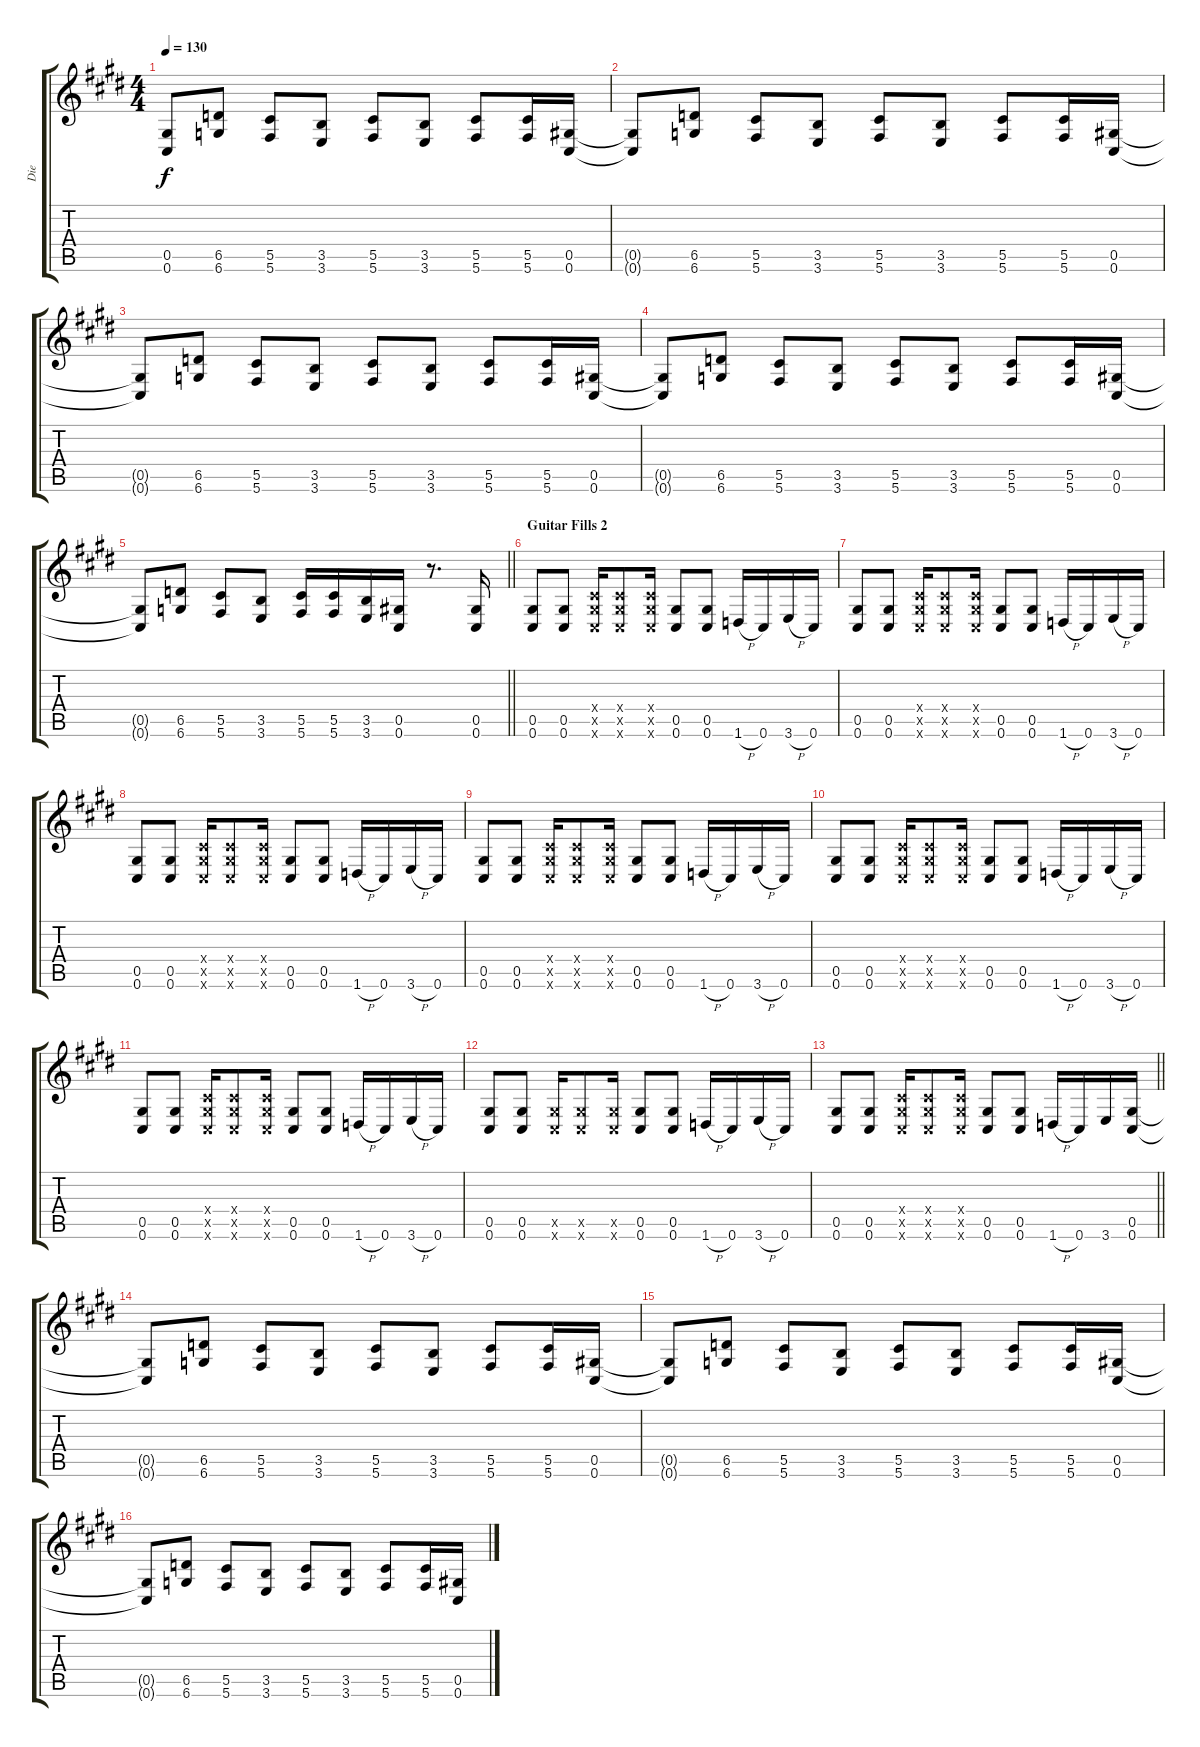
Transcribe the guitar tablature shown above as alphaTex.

\track ("Die" "Die") {instrument distortionguitar}
\staff {score tabs}
\tuning (Eb4 Bb3 Gb3 Db3 Ab2 Db2) {hide}
\ts (4 4)
\tempo 130
\clef g2
\ks e
(0.5{t} 0.6{t}).8{dy f} (6.5 6.6).8 (5.5 5.6).8 (3.5 3.6).8 (5.5 5.6).8 (3.5 3.6).8 (5.5 5.6).8 (5.5 5.6).16 (0.5 0.6).16 |
(0.5{t} 0.6{t}).8 (6.5 6.6).8 (5.5 5.6).8 (3.5 3.6).8 (5.5 5.6).8 (3.5 3.6).8 (5.5 5.6).8 (5.5 5.6).16 (0.5 0.6).16 |
(0.5{t} 0.6{t}).8 (6.5 6.6).8 (5.5 5.6).8 (3.5 3.6).8 (5.5 5.6).8 (3.5 3.6).8 (5.5 5.6).8 (5.5 5.6).16 (0.5 0.6).16 |
(0.5{t} 0.6{t}).8 (6.5 6.6).8 (5.5 5.6).8 (3.5 3.6).8 (5.5 5.6).8 (3.5 3.6).8 (5.5 5.6).8 (5.5 5.6).16 (0.5 0.6).16 |
\barLineRight lightlight
(0.5{t} 0.6{t}).8 (6.5 6.6).8 (5.5 5.6).8 (3.5 3.6).8 (5.5 5.6).16 (5.5 5.6).16 (3.5 3.6).16 (0.5 0.6).16 r.8{d} (0.5 0.6).16 |
\section ("" "Guitar Fills 2")
(0.5 0.6).8 (0.5 0.6).8 (0.4{x} 0.5{x} 0.6{x}).16 (0.4{x} 0.5{x} 0.6{x}).8 (0.4{x} 0.5{x} 0.6{x}).16 (0.5 0.6).8 (0.5 0.6).8 1.6{h}.16 0.6.16 3.6{h}.16 0.6.16 |
(0.5 0.6).8 (0.5 0.6).8 (0.4{x} 0.5{x} 0.6{x}).16 (0.4{x} 0.5{x} 0.6{x}).8 (0.4{x} 0.5{x} 0.6{x}).16 (0.5 0.6).8 (0.5 0.6).8 1.6{h}.16 0.6.16 3.6{h}.16 0.6.16 |
(0.5 0.6).8 (0.5 0.6).8 (0.4{x} 0.5{x} 0.6{x}).16 (0.4{x} 0.5{x} 0.6{x}).8 (0.4{x} 0.5{x} 0.6{x}).16 (0.5 0.6).8 (0.5 0.6).8 1.6{h}.16 0.6.16 3.6{h}.16 0.6.16 |
(0.5 0.6).8 (0.5 0.6).8 (0.4{x} 0.5{x} 0.6{x}).16 (0.4{x} 0.5{x} 0.6{x}).8 (0.4{x} 0.5{x} 0.6{x}).16 (0.5 0.6).8 (0.5 0.6).8 1.6{h}.16 0.6.16 3.6{h}.16 0.6.16 |
(0.5 0.6).8 (0.5 0.6).8 (0.4{x} 0.5{x} 0.6{x}).16 (0.4{x} 0.5{x} 0.6{x}).8 (0.4{x} 0.5{x} 0.6{x}).16 (0.5 0.6).8 (0.5 0.6).8 1.6{h}.16 0.6.16 3.6{h}.16 0.6.16 |
(0.5 0.6).8 (0.5 0.6).8 (0.4{x} 0.5{x} 0.6{x}).16 (0.4{x} 0.5{x} 0.6{x}).8 (0.4{x} 0.5{x} 0.6{x}).16 (0.5 0.6).8 (0.5 0.6).8 1.6{h}.16 0.6.16 3.6{h}.16 0.6.16 |
(0.5 0.6).8 (0.5 0.6).8 (0.5{x} 0.6{x}).16 (0.5{x} 0.6{x}).8 (0.5{x} 0.6{x}).16 (0.5 0.6).8 (0.5 0.6).8 1.6{h}.16 0.6.16 3.6{h}.16 0.6.16 |
\barLineRight lightlight
(0.5 0.6).8 (0.5 0.6).8 (0.4{x} 0.5{x} 0.6{x}).16 (0.4{x} 0.5{x} 0.6{x}).8 (0.4{x} 0.5{x} 0.6{x}).16 (0.5 0.6).8 (0.5 0.6).8 1.6{h}.16 0.6.16 3.6.16 (0.5 0.6).16 |
(0.5{t} 0.6{t}).8 (6.5 6.6).8 (5.5 5.6).8 (3.5 3.6).8 (5.5 5.6).8 (3.5 3.6).8 (5.5 5.6).8 (5.5 5.6).16 (0.5 0.6).16 |
(0.5{t} 0.6{t}).8 (6.5 6.6).8 (5.5 5.6).8 (3.5 3.6).8 (5.5 5.6).8 (3.5 3.6).8 (5.5 5.6).8 (5.5 5.6).16 (0.5 0.6).16 |
(0.5{t} 0.6{t}).8 (6.5 6.6).8 (5.5 5.6).8 (3.5 3.6).8 (5.5 5.6).8 (3.5 3.6).8 (5.5 5.6).8 (5.5 5.6).16 (0.5 0.6).16
